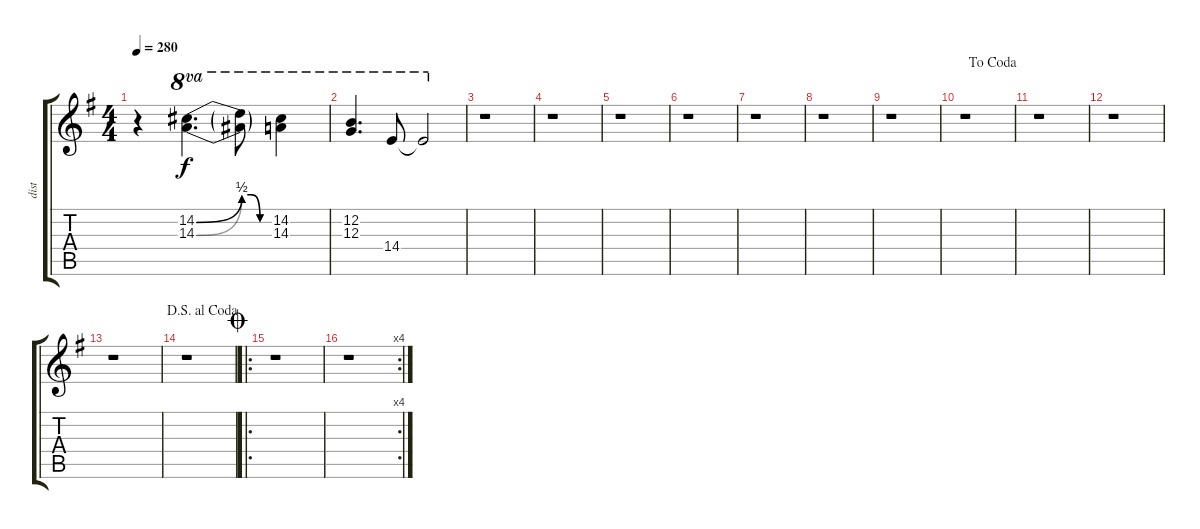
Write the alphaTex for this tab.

\track ("dist" "dist") {instrument distortionguitar}
\staff {score tabs}
\tuning (E4 B3 G3 D3 A2 E2) {hide}
\ts (4 4)
\tempo 280
\clef g2
\ks g
r.4{dy f} (14.2{be (bend 0 0 60 2)} 14.3{be (bend 0 0 60 2)}).4{d ot 8va} (14.2{be (custom 0 2 20 2 40 0 60 0) t} 14.3{be (custom 0 2 20 2 40 0 60 0) t}).8{ot 8va} (14.2 14.3).4{ot 8va} |
(12.2 12.3).4{d ot 8va} 14.4.8{ot 8va} 14.4{t}.2{ot 8va} |
r.1 |
r.1 |
r.1 |
r.1 |
r.1 |
r.1 |
r.1 |
\jump dacoda
r.1 |
r.1 |
r.1 |
r.1 |
\jump dalsegnoalcoda
r.1 |
\ro
\jump coda
r.1 |
\rc 4
r.1
